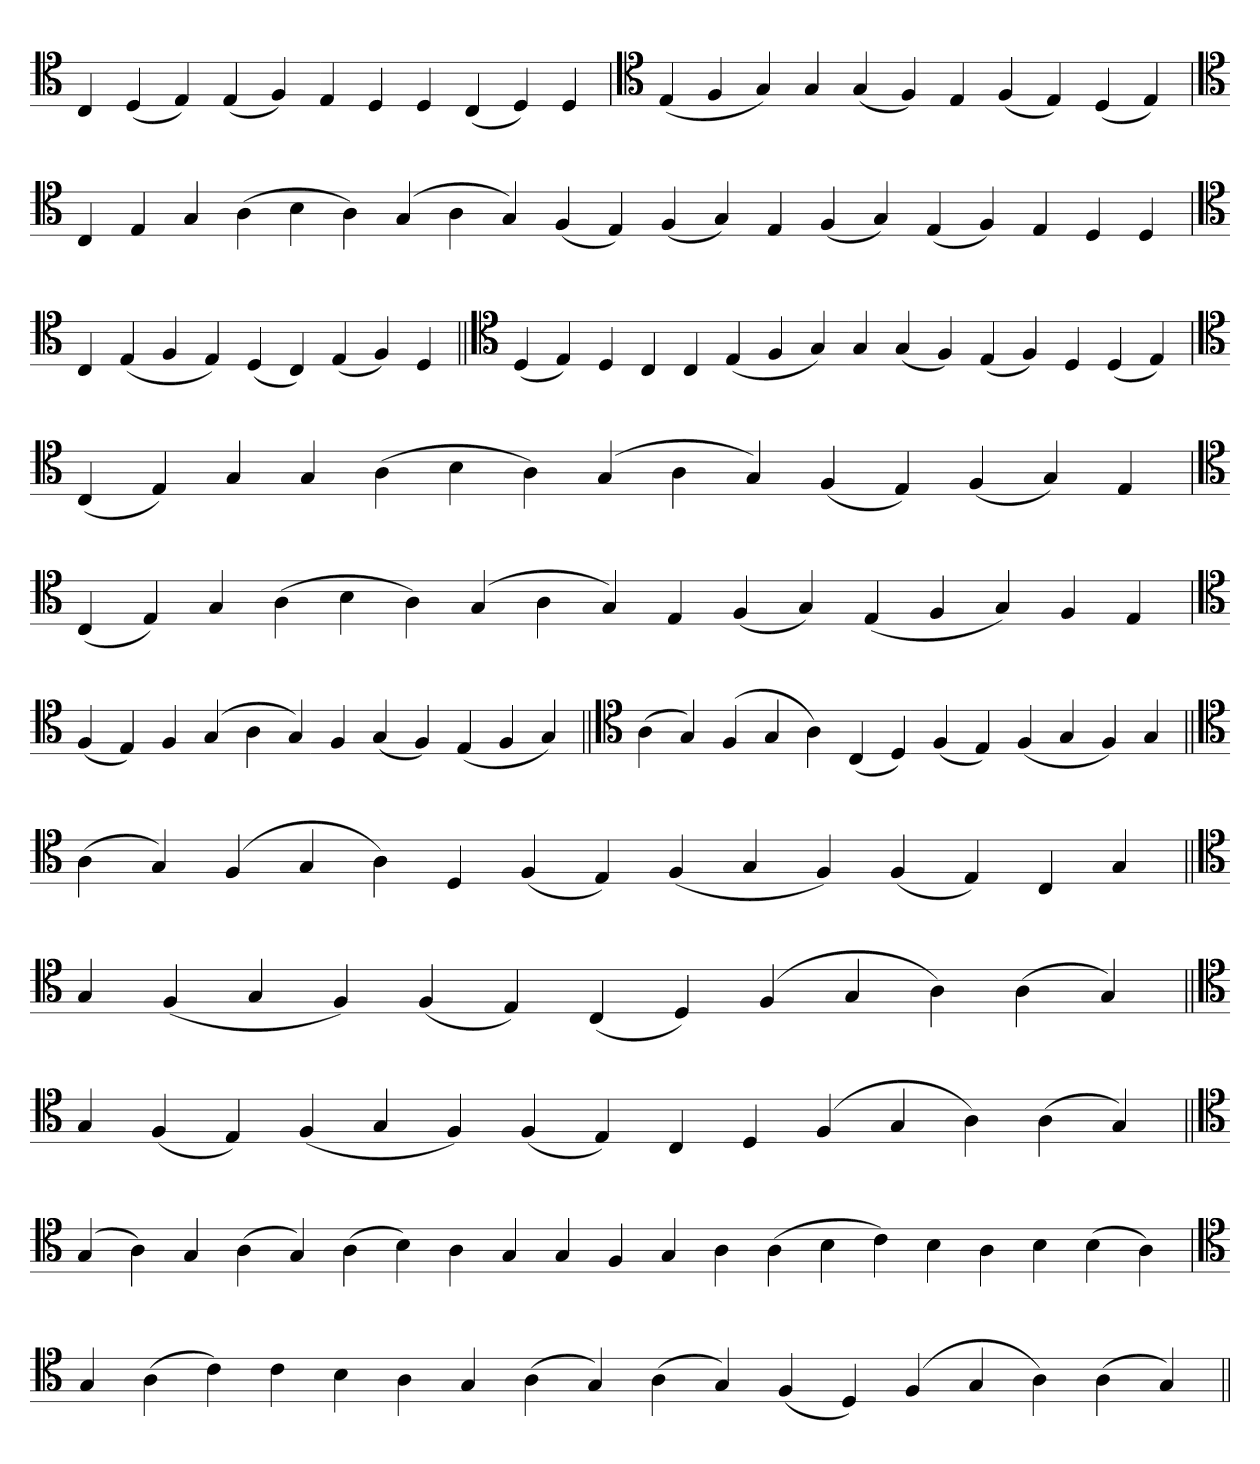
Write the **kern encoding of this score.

**kern
*part1
*staff1
*clefC4
=
4C
(4D
4E)
(4E
4F)
4E
4D
4D
(4C
4D)
4D
=`
*clefC4
(4E
4F
4G)
4G
(4G
4F)
4E
(4F
4E)
(4D
4E)
='
*clefC4
4C
4E
4G
(4A
4B
4A)
(4G
4A
4G)
(4F
4E)
(4F
4G)
4E
(4F
4G)
(4E
4F)
4E
4D
4D
='
*clefC4
4C
(4E
4F
4E)
(4D
4C)
(4E
4F)
4D
=||
*clefC4
(4D
4E)
4D
4C
4C
(4E
4F
4G)
4G
(4G
4F)
(4E
4F)
4D
(4D
4E)
=`
*clefC4
(4C
4E)
4G
4G
(4A
4B
4A)
(4G
4A
4G)
(4F
4E)
(4F
4G)
4E
='
*clefC4
(4C
4E)
4G
(4A
4B
4A)
(4G
4A
4G)
4E
(4F
4G)
(4E
4F
4G)
4F
4E
=`
*clefC4
(4F
4E)
4F
(4G
4A
4G)
4F
(4G
4F)
(4E
4F
4G)
=||
*clefC4
(4A
4G)
(4F
4G
4A)
(4C
4D)
(4F
4E)
(4F
4G
4F)
4G
=||
*clefC4
(4A
4G)
(4F
4G
4A)
4D
(4F
4E)
(4F
4G
4F)
(4F
4E)
4C
4G
=||
*clefC4
4G
(4F
4G
4F)
(4F
4E)
(4C
4D)
(4F
4G
4A)
(4A
4G)
=||
*clefC4
4G
(4F
4E)
(4F
4G
4F)
(4F
4E)
4C
4D
(4F
4G
4A)
(4A
4G)
=||
*clefC4
(4G
4A)
4G
(4A
4G)
(4A
4B)
4A
4G
4G
4F
4G
4A
(4A
4B
4c)
4B
4A
4B
(4B
4A)
='
*clefC4
4G
(4A
4c)
4c
4B
4A
4G
(4A
4G)
(4A
4G)
(4F
4D)
(4F
4G
4A)
(4A
4G)
=||
*-
